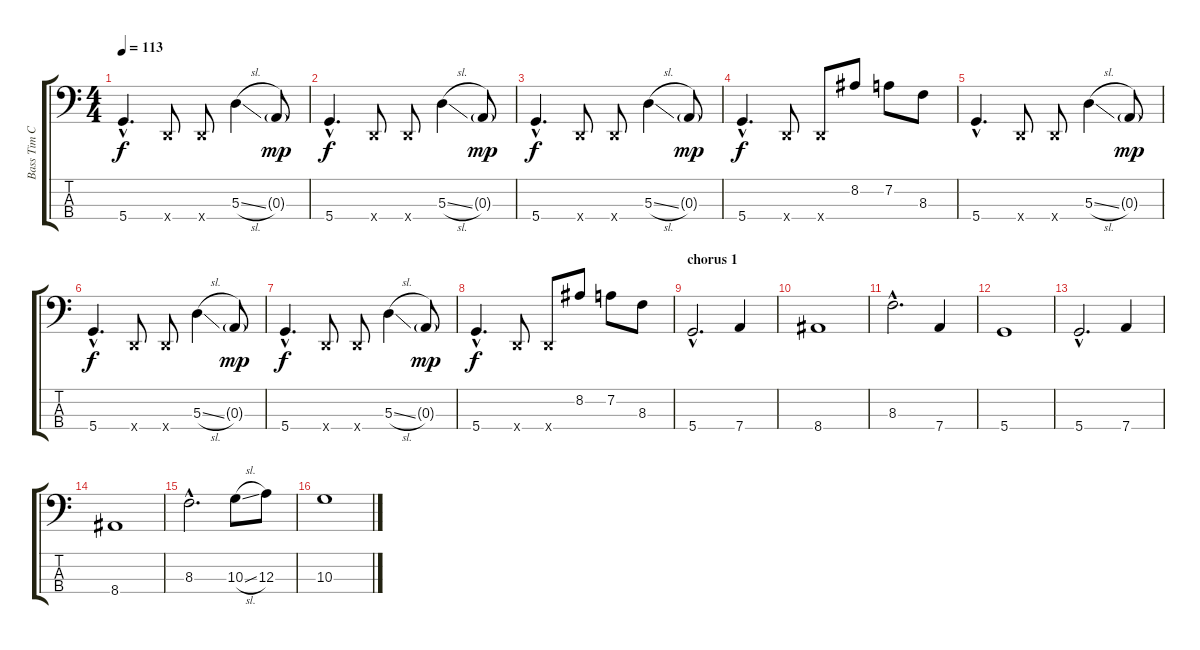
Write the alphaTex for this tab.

\track ("Bass Tim C." "Bass Tim C") {instrument electricbassfinger}
\staff {score tabs}
\tuning (G2 D2 A1 D1) {hide}
\ts (4 4)
\tempo 113
\clef f4
\ks c
5.4{hac}.4{d dy f} 0.4{x}.8 0.4{x}.8 5.3{sl}.4 0.3{g}.8{dy mp} |
5.4{hac}.4{d dy f} 0.4{x}.8 0.4{x}.8 5.3{sl}.4 0.3{g}.8{dy mp} |
5.4{hac}.4{d dy f} 0.4{x}.8 0.4{x}.8 5.3{sl}.4 0.3{g}.8{dy mp} |
5.4{hac}.4{d dy f} 0.4{x}.8 0.4{x}.8 8.2.8 7.2.8 8.3.8 |
5.4{hac}.4{d} 0.4{x}.8 0.4{x}.8 5.3{sl}.4 0.3{g}.8{dy mp} |
5.4{hac}.4{d dy f} 0.4{x}.8 0.4{x}.8 5.3{sl}.4 0.3{g}.8{dy mp} |
5.4{hac}.4{d dy f} 0.4{x}.8 0.4{x}.8 5.3{sl}.4 0.3{g}.8{dy mp} |
5.4{hac}.4{d dy f} 0.4{x}.8 0.4{x}.8 8.2.8 7.2.8 8.3.8 |
\section ("" "chorus 1")
5.4{hac}.2{d} 7.4.4 |
8.4.1 |
8.3{hac}.2{d} 7.4.4 |
5.4.1 |
5.4{hac}.2{d} 7.4.4 |
8.4.1 |
8.3{hac}.2{d} 10.3{sl}.8 12.3.8 |
10.3.1
